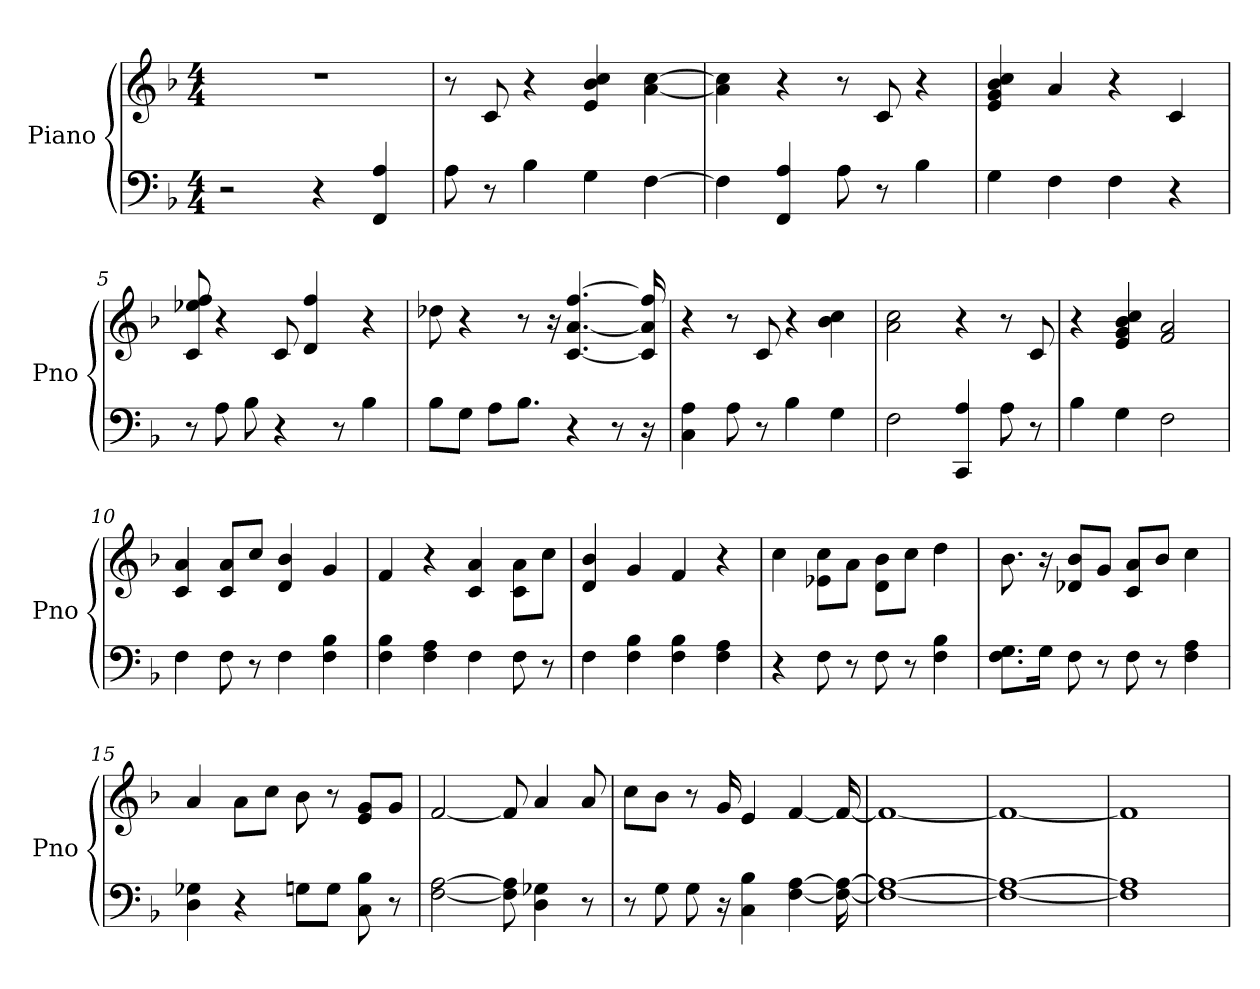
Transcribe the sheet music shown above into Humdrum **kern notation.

**kern	**kern
*part1	*part1
*staff2	*staff1
*I"Piano	*
*I'Pno	*
*clefF4	*clefG2
*k[b-]	*k[b-]
*F:	*F:
*M4/4	*M4/4
*MM91	*MM91
=1	=1
2r	1r
4r	.
4A 4FF	.
=2	=2
8A	8r
8r	8c
4B-	4r
4G	4e 4b- 4cc
[4F	[4cc [4a
=3	=3
4F]	4cc] 4a]
4A 4FF	4r
8A	8r
8r	8c
4B-	4r
=4	=4
4G	4cc 4b- 4e 4g
4F	4a
4F	4r
4r	4c
=5	=5
8r	8c 8ee- 8ff
8A	4r
8B-	.
4r	8c
.	4ff 4d
8r	.
4B-	4r
=6	=6
8B-\L	8dd-
8G\J	4r
8A\L	.
8.B-\J	8r
.	16r
4r	[4.ff [4.a [4.c
8r	.
16r	16ff] 16a] 16c]
=7	=7
4C 4A	4r
8A	8r
8r	8c
4B-	4r
4G	4b- 4cc
=8	=8
2F	2a 2cc
4CC 4A	4r
8A	8r
8r	8c
=9	=9
4B-	4r
4G	4b- 4e 4g 4cc
2F	2a 2f
=10	=10
4F	4a 4c
8F	8c/ 8a/L
8r	8cc/J
4F	4b- 4d
4F 4B-	4g
=11	=11
4B- 4F	4f
4F 4A	4r
4F	4a 4c
8F	8a\ 8c\L
8r	8cc\J
=12	=12
4F	4b- 4d
4F 4B-	4g
4B- 4F	4f
4F 4A	4r
=13	=13
4r	4cc
8F	8cc\ 8e-\L
8r	8a\J
8F	8b-\ 8d\L
8r	8cc\J
4F 4B-	4dd
=14	=14
8.F\ 8.G\L	8.b-
16G\Jk	16r
8F	8b-/ 8d-/L
8r	8g/J
8F	8a/ 8c/L
8r	8b-/J
4F 4A	4cc
=15	=15
4G- 4D	4a
4r	8a\L
.	8cc\J
8G\L	8b-
8G\J	8r
8C 8B-	8g/ 8e/L
8r	8g/J
=16	=16
[2F [2A	[2f
8F] 8A]	8f]
4D 4G-	4a
8r	8a
=17	=17
8r	8cc\L
8G	8b-\J
8G	8r
16r	16g
4C 4B-	4e
[4A [4F	[4f
16A_ 16F_	16f_
=18	=18
1A_ 1F_	1f_
=19	=19
1A_ 1F_	1f_
=20	=20
1A] 1F]	1f]
=	=
*-	*-
